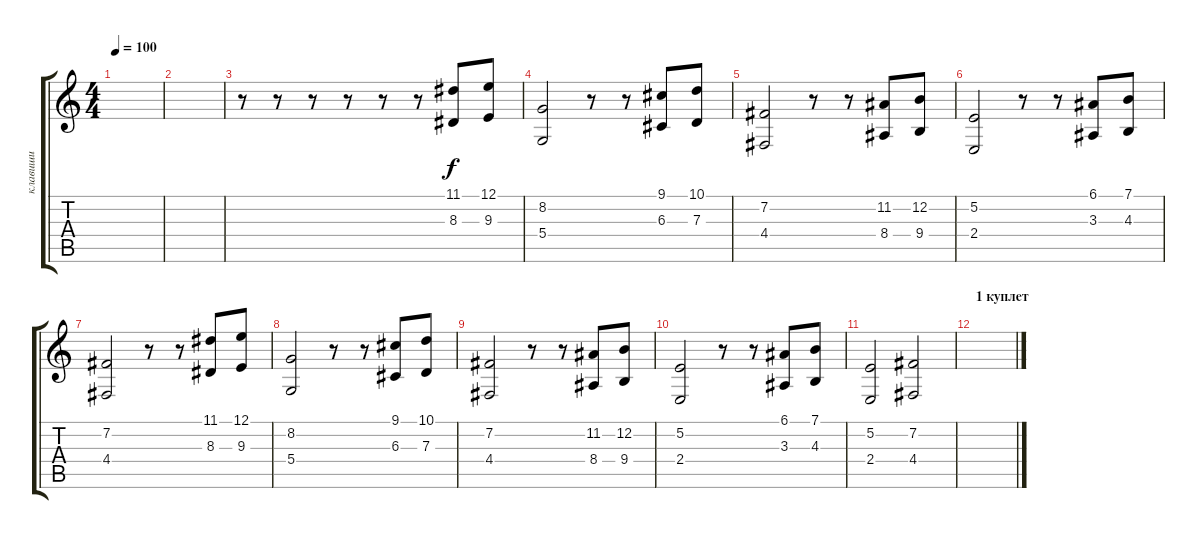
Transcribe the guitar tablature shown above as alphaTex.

\track ("клавиши" "клавиши") {instrument fx1rain}
\staff {score tabs}
\tuning (E4 B3 G3 D3 A2 E2) {hide}
\ts (4 4)
\tempo 100
\clef g2
\ks c
|
|
r.8 r.8 r.8 r.8 r.8 r.8 (11.1 8.3).8 (12.1 9.3).8 |
(8.2 5.4).2 r.8 r.8 (9.1 6.3).8 (10.1 7.3).8 |
(7.2 4.4).2 r.8 r.8 (11.2 8.4).8 (12.2 9.4).8 |
(5.2 2.4).2 r.8 r.8 (6.1 3.3).8 (7.1 4.3).8 |
(7.2 4.4).2 r.8 r.8 (11.1 8.3).8 (12.1 9.3).8 |
(8.2 5.4).2 r.8 r.8 (9.1 6.3).8 (10.1 7.3).8 |
(7.2 4.4).2 r.8 r.8 (11.2 8.4).8 (12.2 9.4).8 |
(5.2 2.4).2 r.8 r.8 (6.1 3.3).8 (7.1 4.3).8 |
(5.2 2.4).2 (7.2 4.4).2 |
\section ("" "1 куплет")
